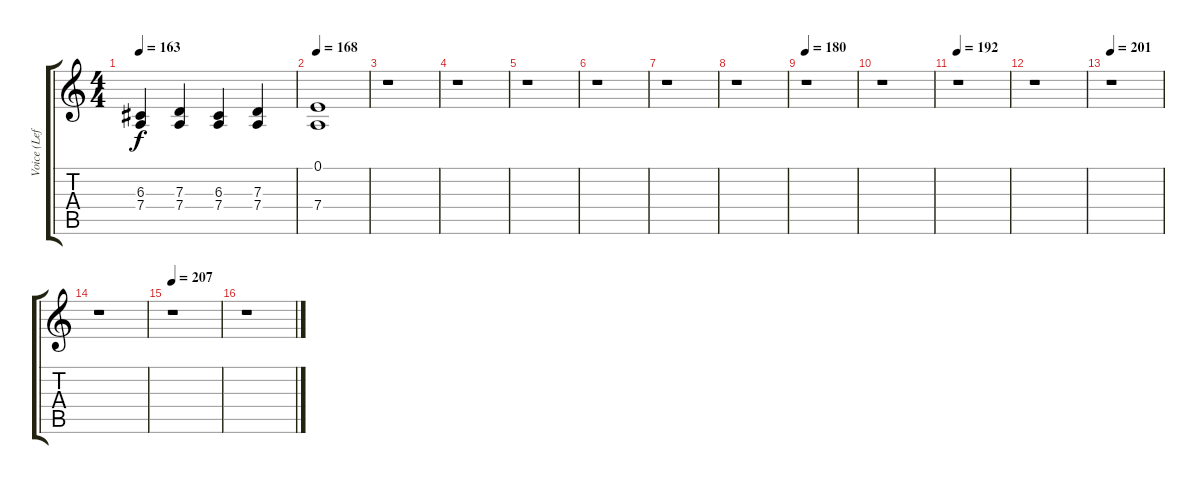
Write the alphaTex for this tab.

\track ("Voice (Left)" "Voice (Lef") {instrument flute}
\staff {score tabs}
\tuning (E4 B3 G3 D3 A2 E2) {hide}
\ts (4 4)
\tempo 163
\clef g2
\ks c
(6.3 7.4).4{dy f} (7.3 7.4).4 (6.3 7.4).4 (7.3 7.4).4 |
\tempo 168
(0.1 7.4).1 |
r.1 |
r.1 |
r.1 |
r.1 |
r.1 |
r.1 |
\tempo 180
r.1 |
r.1 |
\tempo 192
r.1 |
r.1 |
\tempo 201
r.1 |
r.1 |
\tempo 207
r.1 |
r.1
